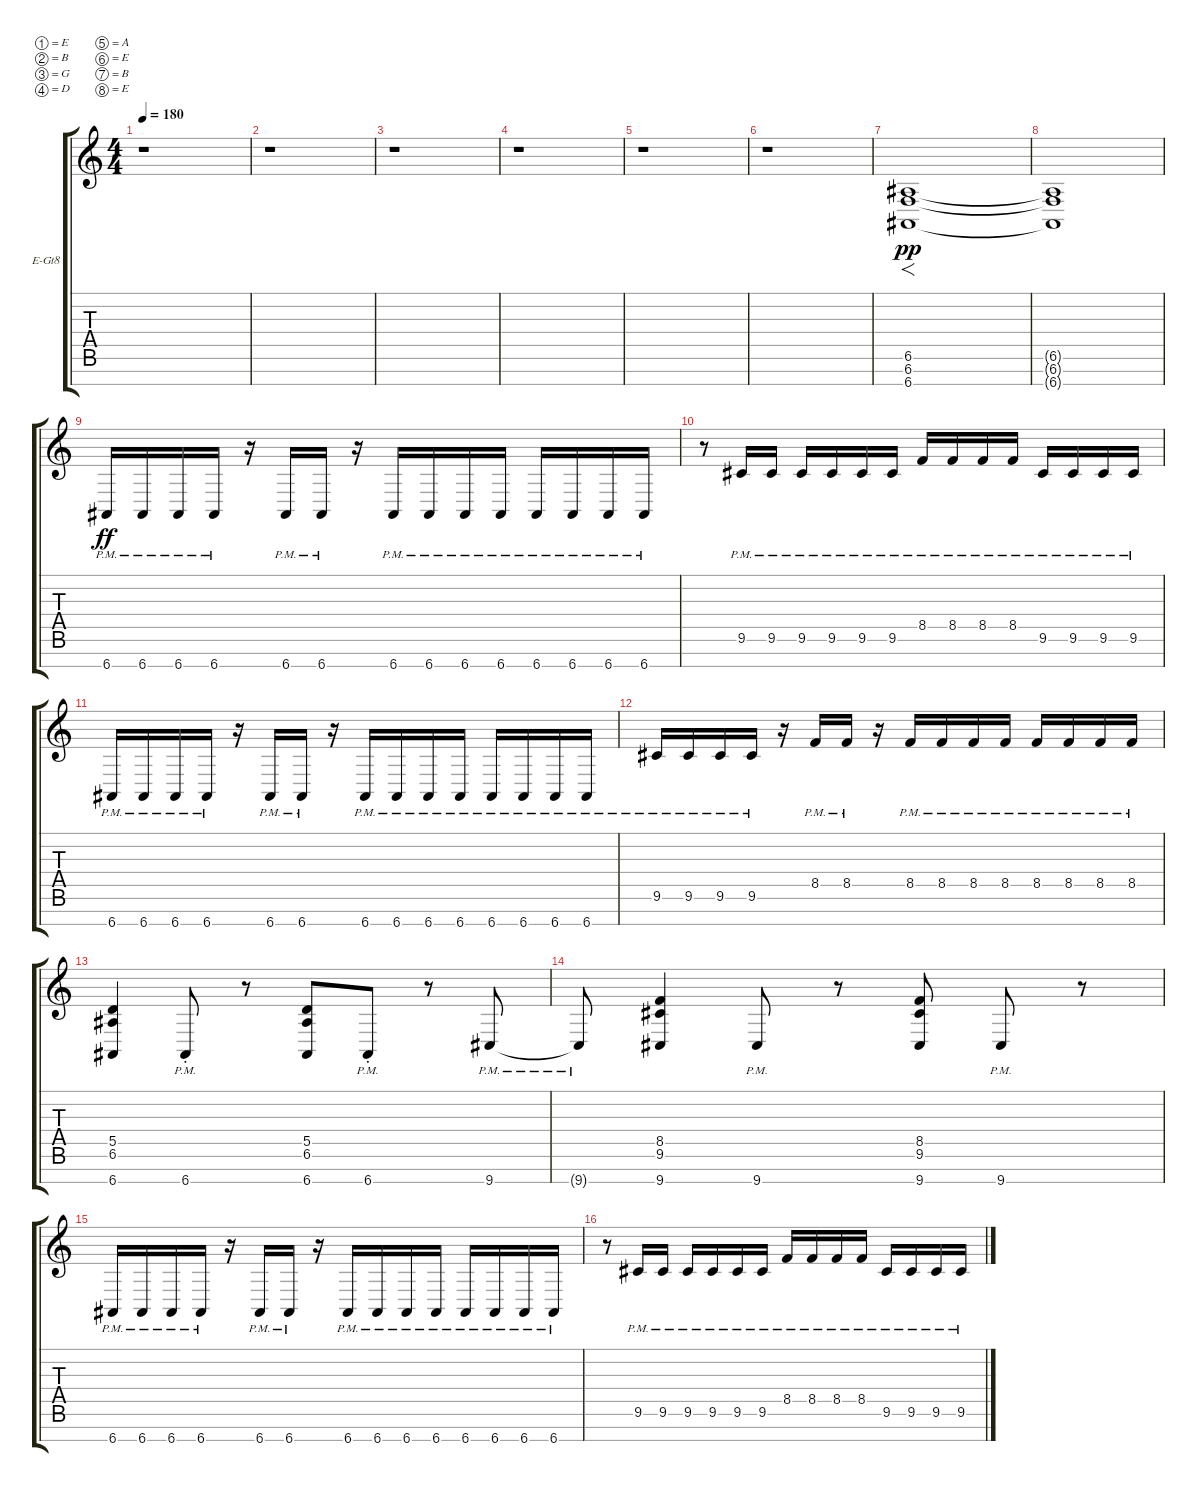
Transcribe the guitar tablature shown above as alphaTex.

\defaultSystemsLayout 4
\bracketExtendMode groupsimilarinstruments
\firstSystemTrackNameOrientation horizontal
\otherSystemsTrackNameOrientation horizontal
\track ("Guitar 4" "E-Gt8") {instrument distortionguitar}
\staff {score tabs}
\tuning (E4 B3 G3 D3 A2 E2 B1 E1)
\ts (4 4)
\tempo 180
\clef g2
\ks c
r.1{dy mf} |
r.1 |
r.1 |
r.1 |
r.1 |
r.1 |
(6.6 6.7 6.8).1{f dy pp} |
(6.8{t} 6.7{t} 6.6{t}).1 |
6.8{pm}.16{dy ff} 6.8{pm}.16 6.8{pm}.16 6.8{pm}.16 r.16 6.8{pm}.16 6.8{pm}.16 r.16 6.8{pm}.16 6.8{pm}.16 6.8{pm}.16 6.8{pm}.16 6.8{pm}.16 6.8{pm}.16 6.8{pm}.16 6.8{pm}.16 |
r.8 9.6{pm}.16 9.6{pm}.16 9.6{pm}.16 9.6{pm}.16 9.6{pm}.16 9.6{pm}.16 8.5{pm}.16 8.5{pm}.16 8.5{pm}.16 8.5{pm}.16 9.6{pm}.16 9.6{pm}.16 9.6{pm}.16 9.6{pm}.16 |
6.8{pm}.16 6.8{pm}.16 6.8{pm}.16 6.8{pm}.16 r.16 6.8{pm}.16 6.8{pm}.16 r.16 6.8{pm}.16 6.8{pm}.16 6.8{pm}.16 6.8{pm}.16 6.8{pm}.16 6.8{pm}.16 6.8{pm}.16 6.8{pm}.16 |
9.6{pm}.16 9.6{pm}.16 9.6{pm}.16 9.6{pm}.16 r.16 8.5{pm}.16 8.5{pm}.16 r.16 8.5{pm}.16 8.5{pm}.16 8.5{pm}.16 8.5{pm}.16 8.5{pm}.16 8.5{pm}.16 8.5{pm}.16 8.5{pm}.16 |
(6.8 6.6 5.5).4 6.8{pm st}.8 r.8 (6.8 6.6 5.5).8 6.8{pm st}.8 r.8 9.8{pm}.8 |
9.8{pm t}.8 (8.5 9.6 9.8).4 9.8{pm}.8 r.8 (8.5 9.6 9.8).8 9.8{pm}.8 r.8 |
6.8{pm}.16 6.8{pm}.16 6.8{pm}.16 6.8{pm}.16 r.16 6.8{pm}.16 6.8{pm}.16 r.16 6.8{pm}.16 6.8{pm}.16 6.8{pm}.16 6.8{pm}.16 6.8{pm}.16 6.8{pm}.16 6.8{pm}.16 6.8{pm}.16 |
r.8 9.6{pm}.16 9.6{pm}.16 9.6{pm}.16 9.6{pm}.16 9.6{pm}.16 9.6{pm}.16 8.5{pm}.16 8.5{pm}.16 8.5{pm}.16 8.5{pm}.16 9.6{pm}.16 9.6{pm}.16 9.6{pm}.16 9.6{pm}.16
